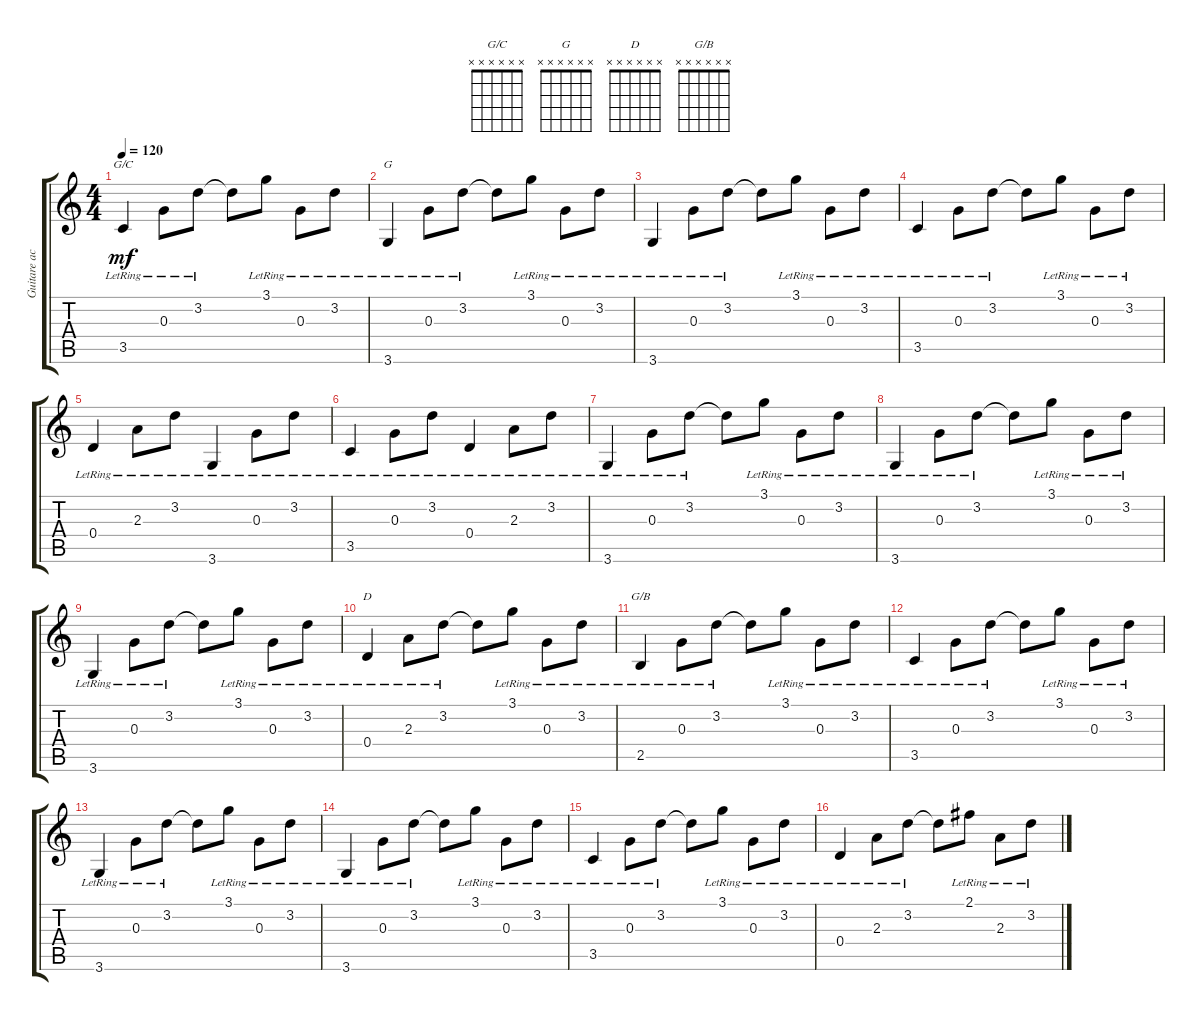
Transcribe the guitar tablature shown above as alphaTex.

\track ("Guitare acoustique" "Guitare ac") {instrument acousticguitarsteel}
\staff {score tabs}
\tuning (E4 B3 G3 D3 A2 E2) {hide}
\chord ("G/C" x x x x x x)
\chord ("G" x x x x x x)
\chord ("D" x x x x x x)
\chord ("G/B" x x x x x x)
\ts (4 4)
\tempo 120
\clef g2
\ks c
3.5{lr}.4{ch "G/C" dy mf} 0.3{lr}.8 3.2{lr}.8 3.2{t}.8 3.1{lr}.8 0.3{lr}.8 3.2{lr}.8 |
3.6{lr}.4{ch "G"} 0.3{lr}.8 3.2{lr}.8 3.2{t}.8 3.1{lr}.8 0.3{lr}.8 3.2{lr}.8 |
3.6{lr}.4 0.3{lr}.8 3.2{lr}.8 3.2{t}.8 3.1{lr}.8 0.3{lr}.8 3.2{lr}.8 |
3.5{lr}.4 0.3{lr}.8 3.2{lr}.8 3.2{t}.8 3.1{lr}.8 0.3{lr}.8 3.2{lr}.8 |
0.4{lr}.4 2.3{lr}.8 3.2{lr}.8 3.6{lr}.4 0.3{lr}.8 3.2{lr}.8 |
3.5{lr}.4 0.3{lr}.8 3.2{lr}.8 0.4{lr}.4 2.3{lr}.8 3.2{lr}.8 |
3.6{lr}.4 0.3{lr}.8 3.2{lr}.8 3.2{t}.8 3.1{lr}.8 0.3{lr}.8 3.2{lr}.8 |
3.6{lr}.4 0.3{lr}.8 3.2{lr}.8 3.2{t}.8 3.1{lr}.8 0.3{lr}.8 3.2{lr}.8 |
3.6{lr}.4 0.3{lr}.8 3.2{lr}.8 3.2{t}.8 3.1{lr}.8 0.3{lr}.8 3.2{lr}.8 |
0.4{lr}.4{ch "D"} 2.3{lr}.8 3.2{lr}.8 3.2{t}.8 3.1{lr}.8 0.3{lr}.8 3.2{lr}.8 |
2.5{lr}.4{ch "G/B"} 0.3{lr}.8 3.2{lr}.8 3.2{t}.8 3.1{lr}.8 0.3{lr}.8 3.2{lr}.8 |
3.5{lr}.4 0.3{lr}.8 3.2{lr}.8 3.2{t}.8 3.1{lr}.8 0.3{lr}.8 3.2{lr}.8 |
3.6{lr}.4 0.3{lr}.8 3.2{lr}.8 3.2{t}.8 3.1{lr}.8 0.3{lr}.8 3.2{lr}.8 |
3.6{lr}.4 0.3{lr}.8 3.2{lr}.8 3.2{t}.8 3.1{lr}.8 0.3{lr}.8 3.2{lr}.8 |
3.5{lr}.4 0.3{lr}.8 3.2{lr}.8 3.2{t}.8 3.1{lr}.8 0.3{lr}.8 3.2{lr}.8 |
0.4{lr}.4 2.3{lr}.8 3.2{lr}.8 3.2{t}.8 2.1{lr}.8 2.3{lr}.8 3.2{lr}.8
